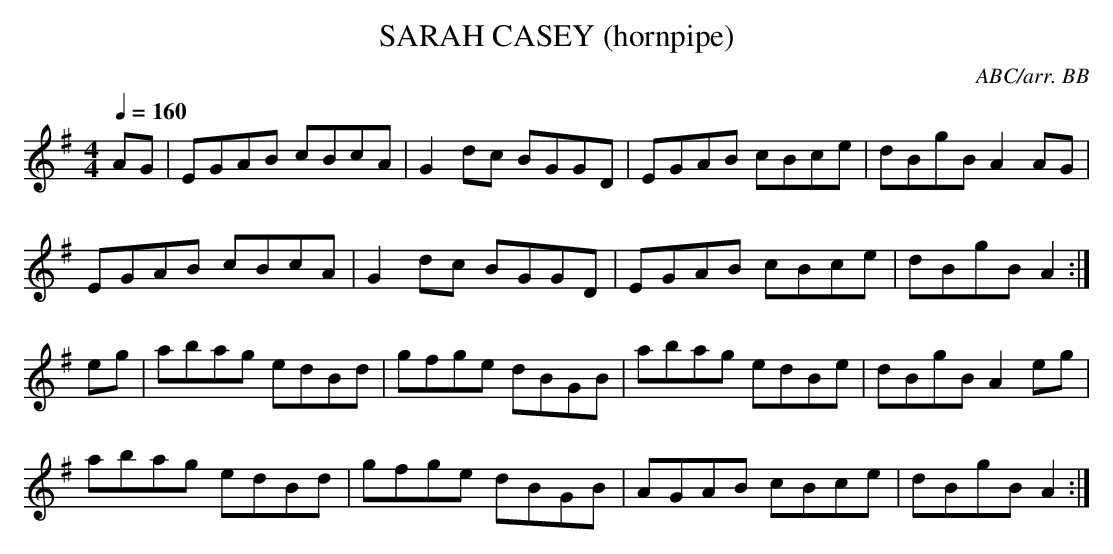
X:1
T:SARAH CASEY (hornpipe)
C:ABC/arr. BB
M:4/4
L:1/8
Q:1/4=160
K:Ador
AG|EGAB cBcA|G2 dc BGGD|EGAB cBce|dBgB A2 AG|
EGAB cBcA|G2 dc BGGD|EGAB cBce|dBgB A2:|
eg|abag edBd|gfge dBGB|abag edBe|dBgB A2 eg|
abag edBd|gfge dBGB|AGAB cBce|dBgB A2:|
